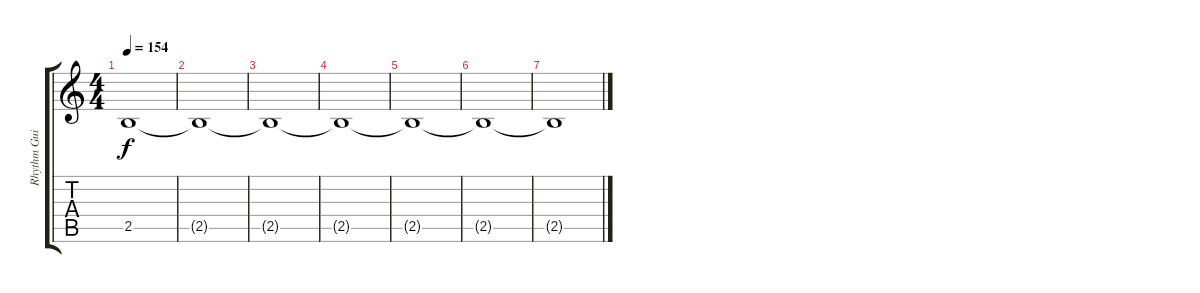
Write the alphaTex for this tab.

\track ("Rhythm Guitar" "Rhythm Gui") {instrument distortionguitar}
\staff {score tabs}
\tuning (E4 B3 G3 D3 A2 E2) {hide}
\ts (4 4)
\section ("" "")
\tempo 154
\clef g2
\ks c
2.5.1{dy f} |
2.5{t}.1 |
2.5{t}.1 |
2.5{t}.1 |
2.5{t}.1 |
2.5{t}.1 |
2.5{t}.1
